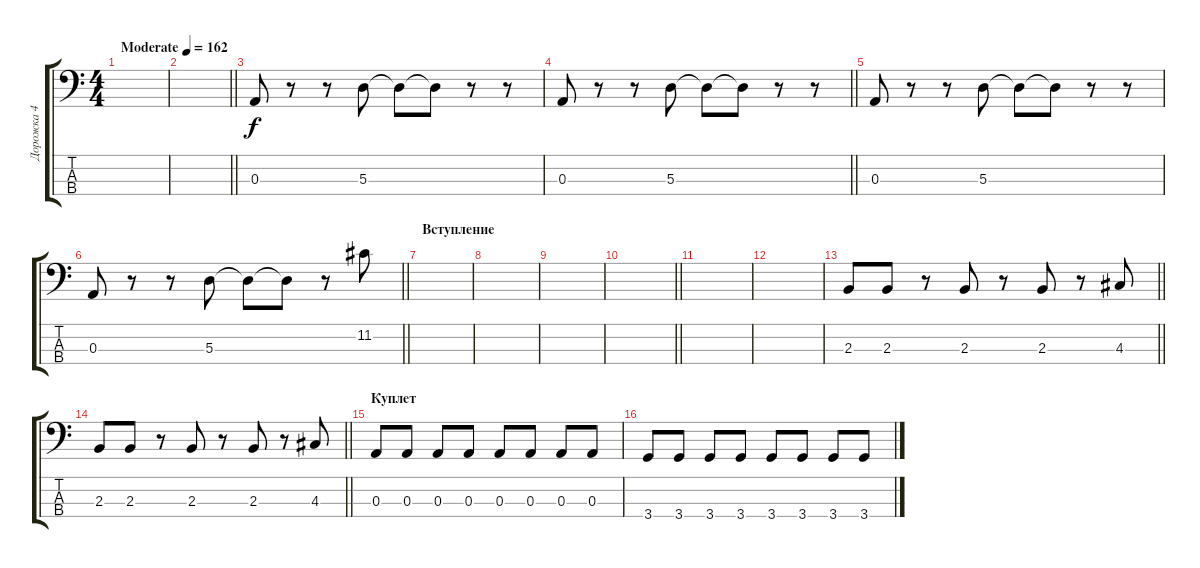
\track ("Дорожка 4" "Дорожка 4") {instrument electricbassfinger}
\staff {score tabs}
\tuning (G2 D2 A1 E1) {hide}
\ts (4 4)
\tempo (162 "Moderate")
\clef f4
\ks c
|
\barLineRight lightlight
|
0.3.8 r.8 r.8 5.3.8 5.3{t}.8 5.3{t}.8 r.8 r.8 |
\barLineRight lightlight
0.3.8 r.8 r.8 5.3.8 5.3{t}.8 5.3{t}.8 r.8 r.8 |
0.3.8 r.8 r.8 5.3.8 5.3{t}.8 5.3{t}.8 r.8 r.8 |
\barLineRight lightlight
0.3.8 r.8 r.8 5.3.8 5.3{t}.8 5.3{t}.8 r.8 11.2.8 |
\section ("" "Вступление")
|
|
|
\barLineRight lightlight
|
|
|
\barLineRight lightlight
2.3.8 2.3.8 r.8 2.3.8 r.8 2.3.8 r.8 4.3.8 |
\barLineRight lightlight
2.3.8 2.3.8 r.8 2.3.8 r.8 2.3.8 r.8 4.3.8 |
\section ("" "Куплет")
0.3.8 0.3.8 0.3.8 0.3.8 0.3.8 0.3.8 0.3.8 0.3.8 |
3.4.8 3.4.8 3.4.8 3.4.8 3.4.8 3.4.8 3.4.8 3.4.8
